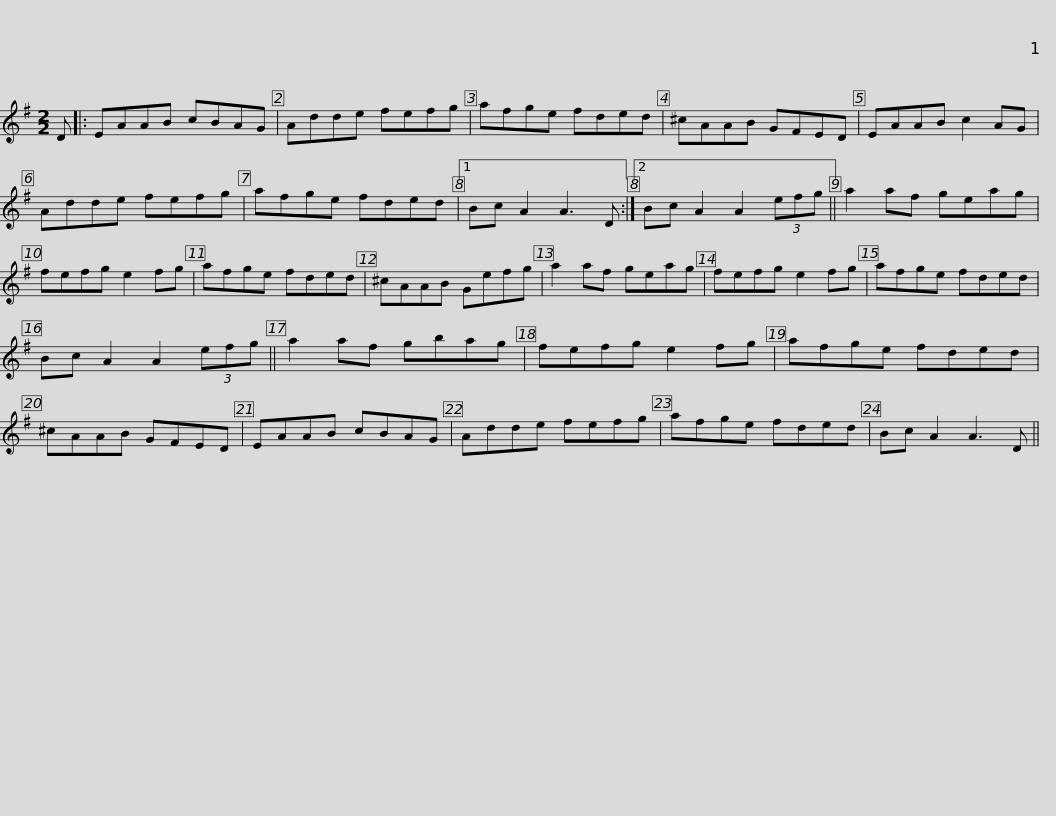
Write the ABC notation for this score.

X:1
L:1/8
M:2/2
I:linebreak $
K:G
V:1 treble
V:1
 D |: EAAB cBAG | Adde fefg | afge fded | ^cAAB GFED | %5
 EAAB c2 AG |$ Adde fefg | afge fded |1 Bc A2 A3 D :|2 Bc A2 A2 (3efg || %10
 a2 af geag | fefg e2 fg |$ afge fded | ^cAAB Gefg | a2 af geag | %15
 fefg e2 fg | afge fded | Bc A2 A2 (3efg ||$ a2 af gbag | fefg e2 fg | %20
 afge fded | ^cAAB GFED | EAAB cBAG |$ Adde fefg | afge fded | %25
 Bc A2 A3 D || %26
